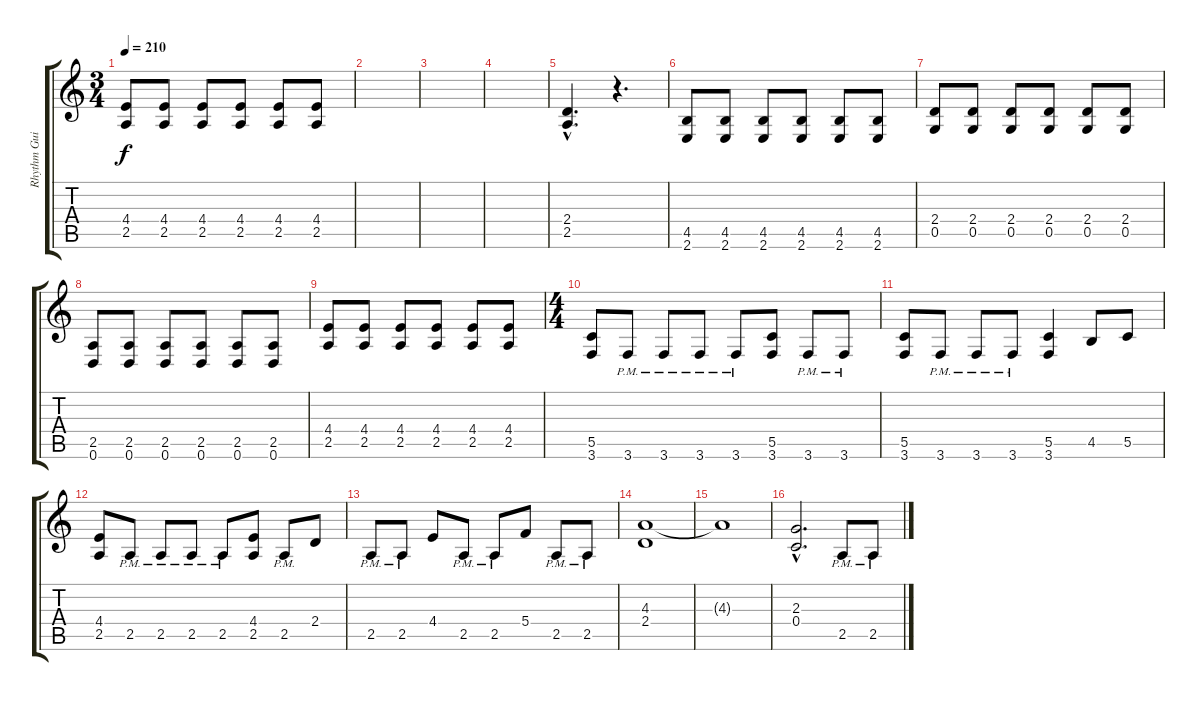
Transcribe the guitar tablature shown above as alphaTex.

\track ("Rhythm Guitar" "Rhythm Gui") {instrument distortionguitar}
\staff {score tabs}
\tuning (D4 A3 F3 C3 G2 D2) {hide}
\ts (3 4)
\tempo 210
\clef g2
\ks c
(4.4 2.5).8{dy f} (4.4 2.5).8 (4.4 2.5).8 (4.4 2.5).8 (4.4 2.5).8 (4.4 2.5).8 |
|
|
|
(2.4{hac} 2.5{hac}).4{d} r.4{d} |
(4.5 2.6).8 (4.5 2.6).8 (4.5 2.6).8 (4.5 2.6).8 (4.5 2.6).8 (4.5 2.6).8 |
(2.4 0.5).8 (2.4 0.5).8 (2.4 0.5).8 (2.4 0.5).8 (2.4 0.5).8 (2.4 0.5).8 |
(2.5 0.6).8 (2.5 0.6).8 (2.5 0.6).8 (2.5 0.6).8 (2.5 0.6).8 (2.5 0.6).8 |
(4.4 2.5).8 (4.4 2.5).8 (4.4 2.5).8 (4.4 2.5).8 (4.4 2.5).8 (4.4 2.5).8 |
\ts (4 4)
(5.5 3.6).8 3.6{pm}.8 3.6{pm}.8 3.6{pm}.8 3.6{pm}.8 (5.5 3.6).8 3.6{pm}.8 3.6{pm}.8 |
(5.5 3.6).8 3.6{pm}.8 3.6{pm}.8 3.6{pm}.8 (5.5 3.6).4 4.5.8 5.5.8 |
(4.4 2.5).8 2.5{pm}.8 2.5{pm}.8 2.5{pm}.8 2.5{pm}.8 (4.4 2.5).8 2.5{pm}.8 2.4.8 |
2.5{pm}.8 2.5{pm}.8 4.4.8 2.5{pm}.8 2.5{pm}.8 5.4.8 2.5{pm}.8 2.5{pm}.8 |
(4.3 2.4).1 |
4.3{t}.1 |
(2.3{hac} 0.4{hac}).2{d} 2.5{pm}.8 2.5{pm}.8
